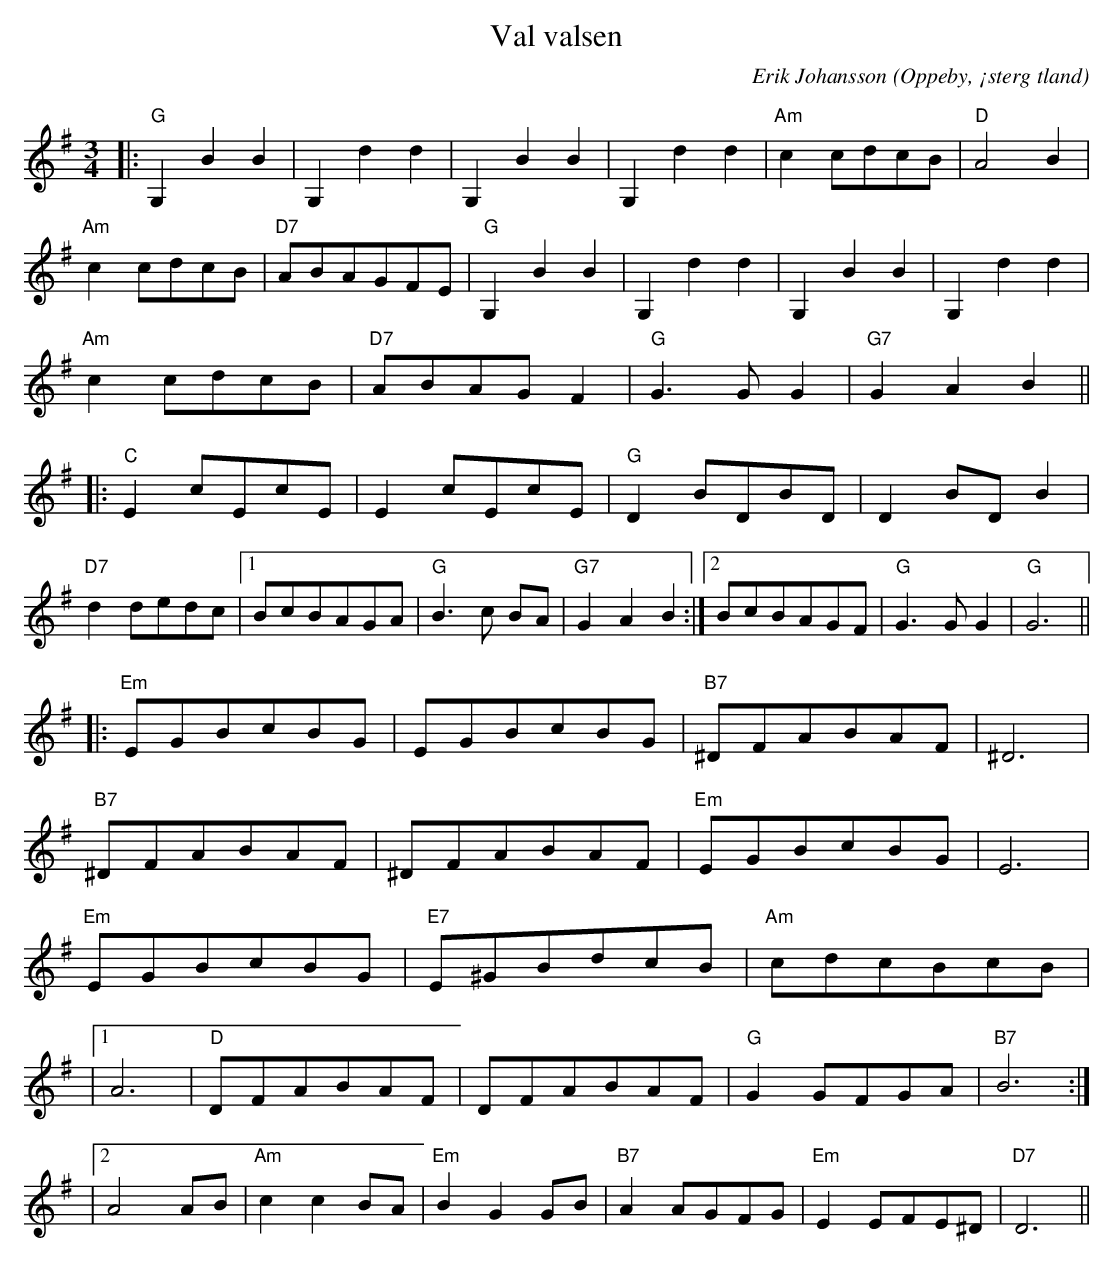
X:1
T:Val valsen
C:Erik Johansson
O:Oppeby, ¡sterg tland
Q:140
M:3/4
L:1/8
K:G
|:"G"G,2B2B2|G,2d2d2 |G,2B2B2|G,2d2d2 |"Am" c2 cdcB| "D" A4 B2 |
 "Am" c2 cdcB |"D7" ABAGFE |"G"G,2B2B2|G,2d2d2 |G,2B2B2|G,2d2d2 |
"Am" c2 cdcB| "D7" ABAGF2 | "G" G3 G G2 |"G7" G2A2B2 ||
|:"C"E2 cEcE |E2 cEcE|"G" D2 BDBD |D2 BD B2 |
"D7"d2 dedc|1 BcBAGA|"G"B3 c BA|"G7" G2A2B2:|2 BcBAGF|"G" G3 G G2| "G" G6 ||
|:"Em" EGBcBG |EGBcBG |"B7"^DFABAF |^D6 |
"B7"^DFABAF |^DFABAF |"Em" EGBcBG |E6 |
"Em" EGBcBG |"E7"E^GBdcB |"Am"cdcBcB |
|1 A6 |"D" DFABAF |DFABAF | "G" G2 GFGA |"B7" B6 :|
|2 A4 AB |"Am" c2 c2 BA |"Em" B2 G2 GB | "B7" A2 AGFG |"Em" E2 EFE^D |"D7" D6 ||
